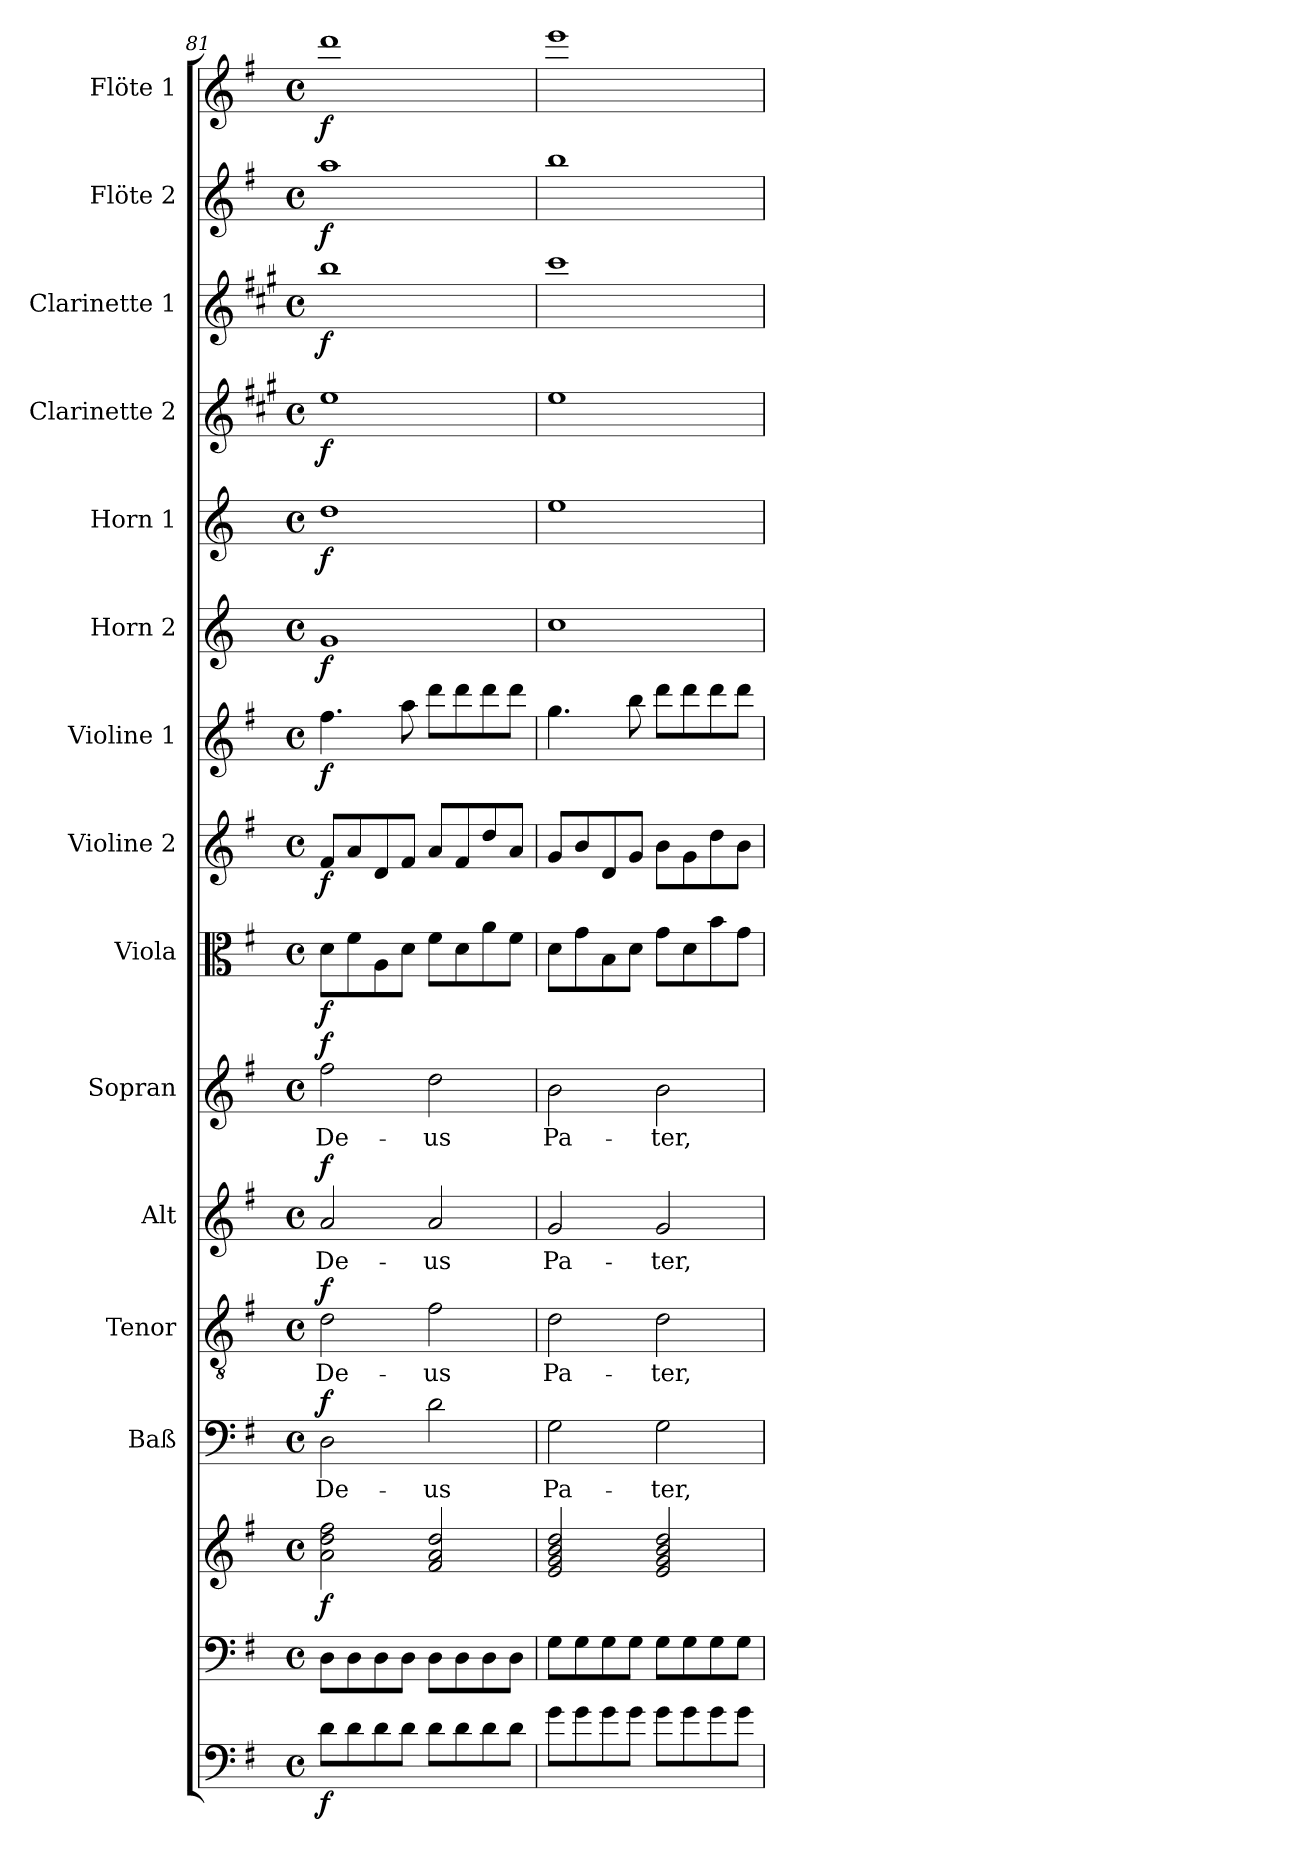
**kern	**dynam	**kern	**kern	**dynam	**kern	**text	**dynam	**kern	**text	**dynam	**kern	**text	**dynam	**kern	**text	**dynam	**kern	**dynam	**kern	**dynam	**kern	**dynam	**kern	**dynam	**kern	**dynam	**kern	**dynam	**kern	**dynam	**kern	**dynam	**kern	**dynam
*part15	*part15	*part14	*part14	*part14	*part13	*part13	*part13	*part12	*part12	*part12	*part11	*part11	*part11	*part10	*part10	*part10	*part9	*part9	*part8	*part8	*part7	*part7	*part6	*part6	*part5	*part5	*part4	*part4	*part3	*part3	*part2	*part2	*part1	*part1
*staff16	*staff16	*staff15	*staff14	*staff14/15	*staff13	*staff13	*staff13	*staff12	*staff12	*staff12	*staff11	*staff11	*staff11	*staff10	*staff10	*staff10	*staff9	*staff9	*staff8	*staff8	*staff7	*staff7	*staff6	*staff6	*staff5	*staff5	*staff4	*staff4	*staff3	*staff3	*staff2	*staff2	*staff1	*staff1
*	*	*	*	*	*I"Baß	*	*	*I"Tenor	*	*	*I"Alt	*	*	*I"Sopran	*	*	*I"Viola	*	*I"Violine 2	*	*I"Violine 1	*	*I"Horn 2	*	*I"Horn 1	*	*I"Clarinette 2	*	*I"Clarinette 1	*	*I"Flöte 2	*	*I"Flöte 1	*
*	*	*	*	*	*I'Baß	*	*	*I'Ten	*	*	*I'Alt	*	*	*I'Sop	*	*	*I'Vla.	*	*I'Vln. 2	*	*I'Vln. 1	*	*I'Hrn. 2	*	*I'Hrn. 1	*	*I'Cl. 2	*	*I'Cl. 1	*	*I'Fl. 2	*	*I'Fl. 1	*
*clefF4	*	*clefF4	*clefG2	*	*clefF4	*	*	*clefGv2	*	*	*clefG2	*	*	*clefG2	*	*	*clefC3	*	*clefG2	*	*clefG2	*	*clefG2	*	*clefG2	*	*clefG2	*	*clefG2	*	*clefG2	*	*clefG2	*
*ITrd7c12	*	*	*	*	*	*	*	*	*	*	*	*	*	*	*	*	*	*	*	*	*	*	*ITrd3c5	*	*ITrd3c5	*	*ITrd1c2	*	*ITrd1c2	*	*	*	*	*
*k[f#]	*	*k[f#]	*k[f#]	*	*k[f#]	*	*	*k[f#]	*	*	*k[f#]	*	*	*k[f#]	*	*	*k[f#]	*	*k[f#]	*	*k[f#]	*	*k[f#]	*	*k[f#]	*	*k[f#]	*	*k[f#]	*	*k[f#]	*	*k[f#]	*
*G:	*	*G:	*G:	*	*G:	*	*	*G:	*	*	*G:	*	*	*G:	*	*	*G:	*	*G:	*	*G:	*	*G:	*	*G:	*	*G:	*	*G:	*	*G:	*	*G:	*
*M4/4	*	*M4/4	*M4/4	*	*M4/4	*	*	*M4/4	*	*	*M4/4	*	*	*M4/4	*	*	*M4/4	*	*M4/4	*	*M4/4	*	*M4/4	*	*M4/4	*	*M4/4	*	*M4/4	*	*M4/4	*	*M4/4	*
*met(c)	*	*met(c)	*met(c)	*	*met(c)	*	*	*met(c)	*	*	*met(c)	*	*	*met(c)	*	*	*met(c)	*	*met(c)	*	*met(c)	*	*met(c)	*	*met(c)	*	*met(c)	*	*met(c)	*	*met(c)	*	*met(c)	*
=81	=81	=81	=81	=81	=81	=81	=81	=81	=81	=81	=81	=81	=81	=81	=81	=81	=81	=81	=81	=81	=81	=81	=81	=81	=81	=81	=81	=81	=81	=81	=81	=81	=81	=81
!	!LO:DY:b	!	!	!LO:DY:b	!	!LO:LY:b	!LO:DY:a	!	!LO:LY:b	!LO:DY:a	!	!LO:LY:b	!LO:DY:a	!	!LO:LY:b	!LO:DY:a	!	!LO:DY:b	!	!LO:DY:b	!	!LO:DY:b	!	!LO:DY:b	!	!LO:DY:b	!	!LO:DY:b	!	!LO:DY:b	!	!LO:DY:b	!	!LO:DY:b
8D\L	f	8D\L	2a\ 2dd\ 2ff#\	f	2D\	De-	f	2d\	De-	f	2a/	De-	f	2ff#\	De-	f	8d\L	f	8f#/L	f	4.ff#\	f	1d	f	1a	f	1dd	f	1aa	f	1aa	f	1ddd	f
8D\	.	8D\	.	.	.	.	.	.	.	.	.	.	.	.	.	.	8f#\	.	8a/	.	.	.	.	.	.	.	.	.	.	.	.	.	.	.
8D\	.	8D\	.	.	.	.	.	.	.	.	.	.	.	.	.	.	8A\	.	8d/	.	.	.	.	.	.	.	.	.	.	.	.	.	.	.
8D\J	.	8D\J	.	.	.	.	.	.	.	.	.	.	.	.	.	.	8d\J	.	8f#/J	.	8aa\	.	.	.	.	.	.	.	.	.	.	.	.	.
!	!	!	!	!	!	!LO:LY:b	!	!	!LO:LY:b	!	!	!LO:LY:b	!	!	!LO:LY:b	!	!	!	!	!	!	!	!	!	!	!	!	!	!	!	!	!	!	!
8D\L	.	8D\L	2f#/ 2a/ 2dd/	.	2d\	-us	.	2f#\	-us	.	2a/	-us	.	2dd\	-us	.	8f#\L	.	8a/L	.	8ddd\L	.	.	.	.	.	.	.	.	.	.	.	.	.
8D\	.	8D\	.	.	.	.	.	.	.	.	.	.	.	.	.	.	8d\	.	8f#/	.	8ddd\	.	.	.	.	.	.	.	.	.	.	.	.	.
8D\	.	8D\	.	.	.	.	.	.	.	.	.	.	.	.	.	.	8a\	.	8dd/	.	8ddd\	.	.	.	.	.	.	.	.	.	.	.	.	.
8D\J	.	8D\J	.	.	.	.	.	.	.	.	.	.	.	.	.	.	8f#\J	.	8a/J	.	8ddd\J	.	.	.	.	.	.	.	.	.	.	.	.	.
=82	=82	=82	=82	=82	=82	=82	=82	=82	=82	=82	=82	=82	=82	=82	=82	=82	=82	=82	=82	=82	=82	=82	=82	=82	=82	=82	=82	=82	=82	=82	=82	=82	=82	=82
!	!	!	!	!	!	!LO:LY:b	!	!	!LO:LY:b	!	!	!LO:LY:b	!	!	!LO:LY:b	!	!	!	!	!	!	!	!	!	!	!	!	!	!	!	!	!	!	!
8G\L	.	8G\L	2e/ 2g/ 2b/ 2dd/	.	2G\	Pa-	.	2d\	Pa-	.	2g/	Pa-	.	2b\	Pa-	.	8d\L	.	8g/L	.	4.gg\	.	1g	.	1b	.	1dd	.	1bb	.	1bb	.	1eee	.
8G\	.	8G\	.	.	.	.	.	.	.	.	.	.	.	.	.	.	8g\	.	8b/	.	.	.	.	.	.	.	.	.	.	.	.	.	.	.
8G\	.	8G\	.	.	.	.	.	.	.	.	.	.	.	.	.	.	8B\	.	8d/	.	.	.	.	.	.	.	.	.	.	.	.	.	.	.
8G\J	.	8G\J	.	.	.	.	.	.	.	.	.	.	.	.	.	.	8d\J	.	8g/J	.	8bb\	.	.	.	.	.	.	.	.	.	.	.	.	.
!	!	!	!	!	!	!LO:LY:b	!	!	!LO:LY:b	!	!	!LO:LY:b	!	!	!LO:LY:b	!	!	!	!	!	!	!	!	!	!	!	!	!	!	!	!	!	!	!
8G\L	.	8G\L	2e/ 2g/ 2b/ 2dd/	.	2G\	-ter,	.	2d\	-ter,	.	2g/	-ter,	.	2b\	-ter,	.	8g\L	.	8b\L	.	8ddd\L	.	.	.	.	.	.	.	.	.	.	.	.	.
8G\	.	8G\	.	.	.	.	.	.	.	.	.	.	.	.	.	.	8d\	.	8g\	.	8ddd\	.	.	.	.	.	.	.	.	.	.	.	.	.
8G\	.	8G\	.	.	.	.	.	.	.	.	.	.	.	.	.	.	8b\	.	8dd\	.	8ddd\	.	.	.	.	.	.	.	.	.	.	.	.	.
8G\J	.	8G\J	.	.	.	.	.	.	.	.	.	.	.	.	.	.	8g\J	.	8b\J	.	8ddd\J	.	.	.	.	.	.	.	.	.	.	.	.	.
=	=	=	=	=	=	=	=	=	=	=	=	=	=	=	=	=	=	=	=	=	=	=	=	=	=	=	=	=	=	=	=	=	=	=
*-	*-	*-	*-	*-	*-	*-	*-	*-	*-	*-	*-	*-	*-	*-	*-	*-	*-	*-	*-	*-	*-	*-	*-	*-	*-	*-	*-	*-	*-	*-	*-	*-	*-	*-
